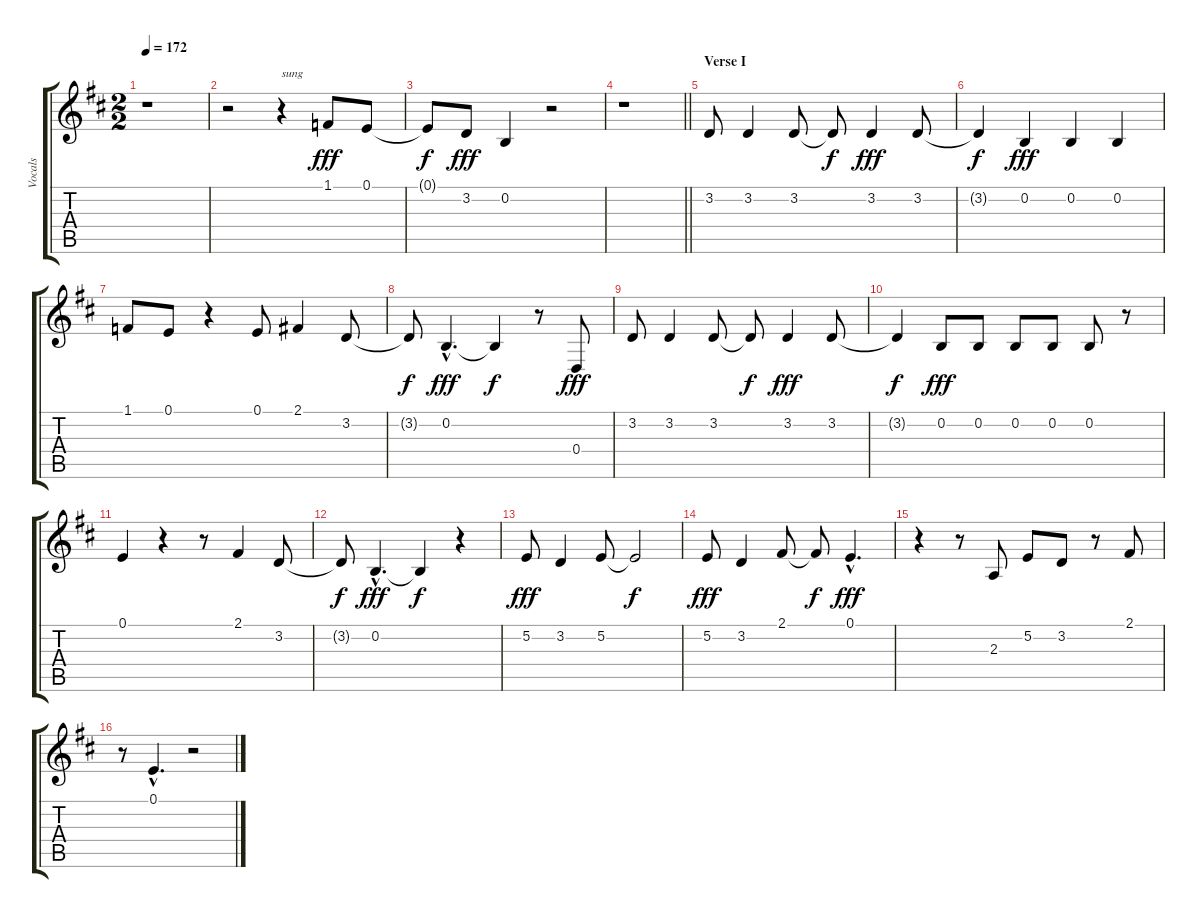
\track ("Vocals" "Vocals") {instrument lead6voice}
\staff {score tabs}
\tuning (E4 B3 G3 D3 A2 E2) {hide}
\ts (2 2)
\tempo 172
\clef g2
\ks d
r.1{dy f} |
r.2 r.4{txt "sung"} 1.1.8{dy fff} 0.1.8 |
0.1{t}.8{dy f} 3.2.8{dy fff} 0.2.4 r.2 |
\barLineRight lightlight
r.1 |
\section ("" "Verse I")
3.2.8 3.2.4 3.2.8 3.2{t}.8{dy f} 3.2.4{dy fff} 3.2.8 |
3.2{t}.4{dy f} 0.2.4{dy fff} 0.2.4 0.2.4 |
1.1.8 0.1.8 r.4 0.1.8 2.1.4 3.2.8 |
3.2{t}.8{dy f} 0.2{hac}.4{d dy fff} 0.2{t}.4{dy f} r.8 0.4.8{dy fff} |
3.2.8 3.2.4 3.2.8 3.2{t}.8{dy f} 3.2.4{dy fff} 3.2.8 |
3.2{t}.4{dy f} 0.2.8{dy fff} 0.2.8 0.2.8 0.2.8 0.2.8 r.8 |
0.1.4 r.4 r.8 2.1.4 3.2.8 |
3.2{t}.8{dy f} 0.2{hac}.4{d dy fff} 0.2{t}.4{dy f} r.4 |
5.2.8{dy fff} 3.2.4 5.2.8 5.2{t}.2{dy f} |
5.2.8{dy fff} 3.2.4 2.1.8 2.1{t}.8{dy f} 0.1{hac}.4{d dy fff} |
r.4 r.8 2.3.8 5.2.8 3.2.8 r.8 2.1.8 |
r.8 0.1{hac}.4{d} r.2
